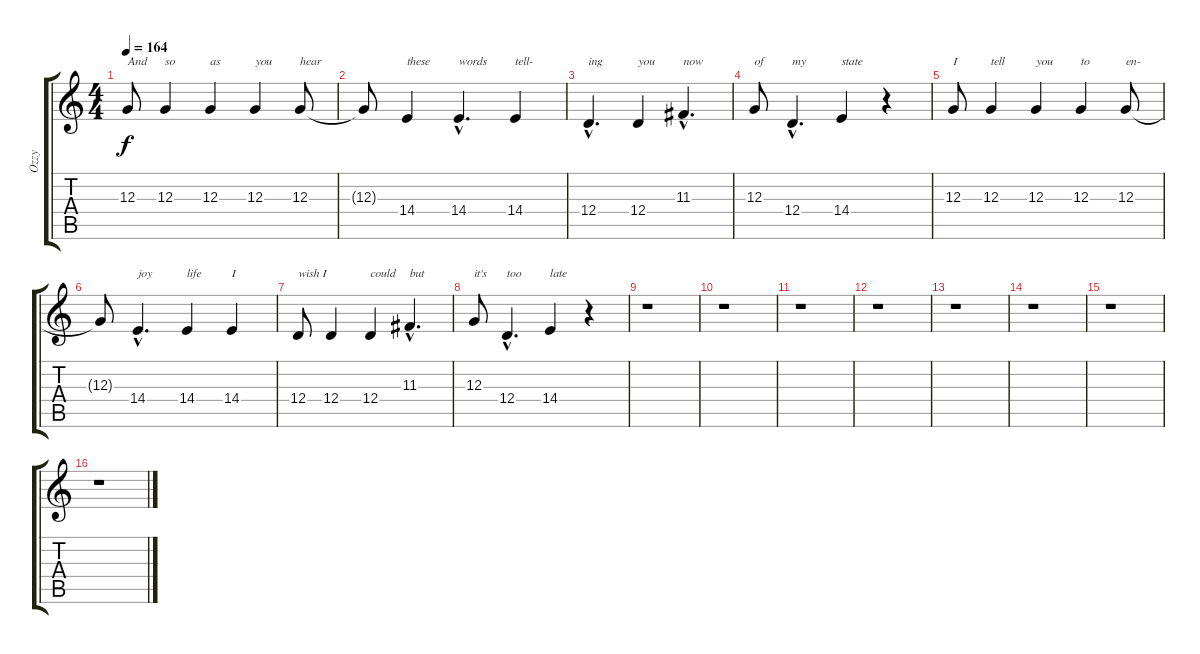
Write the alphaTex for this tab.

\track ("Ozzy" "Ozzy") {instrument lead6voice}
\staff {score tabs}
\tuning (E4 B3 G3 D3 A2 E2) {hide}
\ts (4 4)
\tempo 164
\clef g2
\ks c
12.3.8{txt "And" dy f} 12.3.4{txt "so"} 12.3.4{txt "as"} 12.3.4{txt "you"} 12.3.8{txt "hear"} |
12.3{t}.8 14.4.4{txt "these"} 14.4{hac}.4{d txt "words"} 14.4.4{txt "tell-"} |
12.4{hac}.4{d txt "ing"} 12.4.4{txt "you"} 11.3{hac}.4{d txt "now"} |
12.3.8{txt "of"} 12.4{hac}.4{d txt "my"} 14.4.4{txt "state"} r.4 |
12.3.8{txt "I"} 12.3.4{txt "tell"} 12.3.4{txt "you"} 12.3.4{txt "to"} 12.3.8{txt "en-"} |
12.3{t}.8 14.4{hac}.4{d txt "joy"} 14.4.4{txt "life"} 14.4.4{txt "I"} |
12.4.8{txt "wish I"} 12.4.4 12.4.4{txt "could"} 11.3{hac}.4{d txt "but"} |
12.3.8{txt "it's"} 12.4{hac}.4{d txt "too"} 14.4.4{txt "late"} r.4 |
r.1 |
r.1 |
r.1 |
r.1 |
r.1 |
r.1 |
r.1 |
r.1
